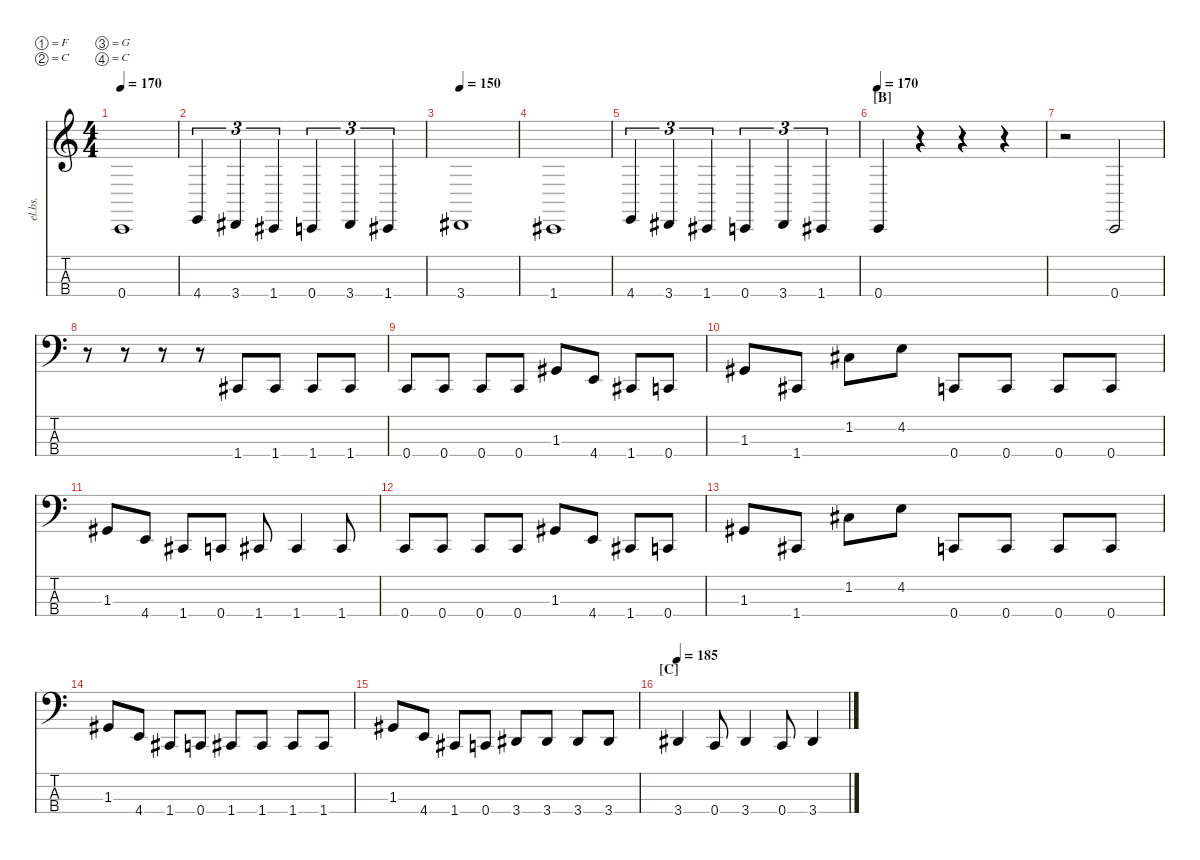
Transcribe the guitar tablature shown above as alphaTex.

\defaultSystemsLayout 4
\hideDynamics
\bracketExtendMode nobrackets
\otherSystemsTrackNameOrientation horizontal
\track ("Electric Bass" "el.bs.") {solo instrument electricbassfinger}
\staff {score tabs}
\tuning (F2 C2 G1 C1)
\ts (4 4)
\tempo 170
\clef g2
\ks c
0.4.1{dy mf beam Up} |
4.4.4{tu (3 2) beam Up} 3.4{acc #}.4{tu (3 2) beam Up} 1.4{acc #}.4{tu (3 2) beam Up} 0.4.4{tu (3 2) beam Up} 3.4{acc #}.4{tu (3 2) beam Up} 1.4{acc #}.4{tu (3 2) beam Up} |
\tempo 150
3.4{acc #}.1{beam Up} |
1.4{acc #}.1{beam Up} |
4.4.4{tu (3 2) beam Up} 3.4{acc #}.4{tu (3 2) beam Up} 1.4{acc #}.4{tu (3 2) beam Up} 0.4.4{tu (3 2) beam Up} 3.4{acc #}.4{tu (3 2) beam Up} 1.4{acc #}.4{tu (3 2) beam Up} |
\beaming (8 2 2 2 2)
\section ("B" "")
\tempo 170
0.4.4{beam Up} r.4{beam Up} r.4{beam Up} r.4{beam Up} |
r.2{beam Down} 0.4.2{beam Up} |
\clef f4
r.8{beam Down} r.8{beam Down} r.8{beam Down} r.8{beam Down} 1.4{acc #}.8{beam Up} 1.4{acc #}.8{beam Up} 1.4{acc #}.8{beam Up} 1.4{acc #}.8{beam Up} |
0.4.8{beam Up} 0.4.8{beam Up} 0.4.8{beam Up} 0.4.8{beam Up} 1.3{acc #}.8{beam Up} 4.4.8{beam Up} 1.4{acc #}.8{beam Up} 0.4.8{beam Up} |
1.3{acc #}.8{beam Up} 1.4{acc #}.8{beam Up} 1.2{acc #}.8{beam Down} 4.2.8{beam Down} 0.4.8{beam Up} 0.4.8{beam Up} 0.4.8{beam Up} 0.4.8{beam Up} |
1.3{acc #}.8{beam Up} 4.4.8{beam Up} 1.4{acc #}.8{beam Up} 0.4.8{beam Up} 1.4{acc #}.8{beam Up} 1.4{acc #}.4{beam Up} 1.4{acc #}.8{beam Up} |
0.4.8{beam Up} 0.4.8{beam Up} 0.4.8{beam Up} 0.4.8{beam Up} 1.3{acc #}.8{beam Up} 4.4.8{beam Up} 1.4{acc #}.8{beam Up} 0.4.8{beam Up} |
1.3{acc #}.8{beam Up} 1.4{acc #}.8{beam Up} 1.2{acc #}.8{beam Down} 4.2.8{beam Down} 0.4.8{beam Up} 0.4.8{beam Up} 0.4.8{beam Up} 0.4.8{beam Up} |
1.3{acc #}.8{beam Up} 4.4.8{beam Up} 1.4{acc #}.8{beam Up} 0.4.8{beam Up} 1.4{acc #}.8{beam Up} 1.4{acc #}.8{beam Up} 1.4{acc #}.8{beam Up} 1.4{acc #}.8{beam Up} |
1.3{acc #}.8{beam Up} 4.4.8{beam Up} 1.4{acc #}.8{beam Up} 0.4.8{beam Up} 3.4{acc #}.8{beam Up} 3.4{acc #}.8{beam Up} 3.4{acc #}.8{beam Up} 3.4{acc #}.8{beam Up} |
\section ("C" "")
\tempo 185
3.4{acc #}.4{beam Up} 0.4.8{beam Up} 3.4{acc #}.4{beam Up} 0.4.8{beam Up} 3.4{acc #}.4{beam Up}
